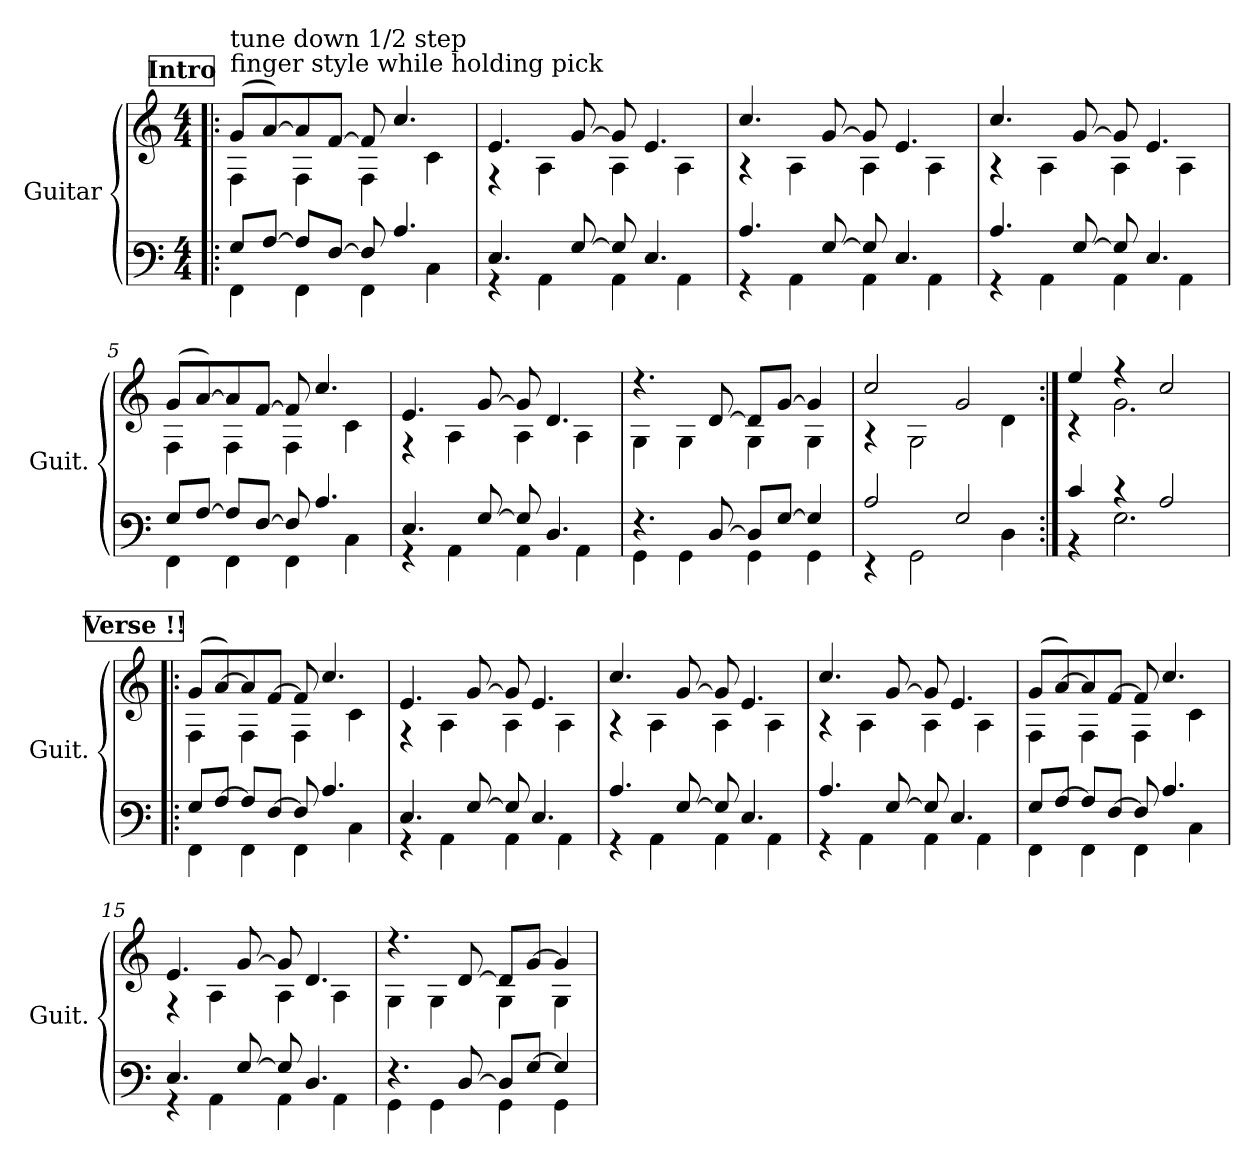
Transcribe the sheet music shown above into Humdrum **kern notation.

**kern	**kern
*part1	*part1
*staff2	*staff1
*I"Guitar	*
*I'Guit.	*
*stria6	*
*	*clefG2
*ITrd7c12	*ITrd7c12
*k[]	*k[]
*M4/4	*M4/4
*MM180	*MM180
!!LO:REH:place=s1:a:B:fs=14:t=Intro
=1!|:	=1!|:
*^	*^
!	!	!LO:TX:a:t=finger style while holding pick	!
!	!	!LO:TX:a:t=tune down 1/2 step	!
8GGL	4FFF	(>8G/L	4FF\
[8AAJ	.	[8A/)	.
8AAL]	4FFF	8A/]	4FF\
[8FFJ	.	[8F/J	.
8FF]	4FFF	8F/]	4FF\
4.C	.	4.c/	.
.	4CC	.	4C\
=2	=2	=2	=2
4.EE	4r	4.E/	4r
.	4AAA	.	4AA\
[8GG	.	[8G/	.
8GG]	4AAA	8G/]	4AA\
4.EE	.	4.E/	.
.	4AAA	.	4AA\
=3	=3	=3	=3
4.C	4r	4.c/	4r
.	4AAA	.	4AA\
[8GG	.	[8G/	.
8GG]	4AAA	8G/]	4AA\
4.EE	.	4.E/	.
.	4AAA	.	4AA\
=4	=4	=4	=4
4.C	4r	4.c/	4r
.	4AAA	.	4AA\
[8GG	.	[8G/	.
8GG]	4AAA	8G/]	4AA\
4.EE	.	4.E/	.
.	4AAA	.	4AA\
!!LO:LB:g=z	!!
=5	=5	=5	=5
8GGL	4FFF	(>8G/L	4FF\
[8AAJ	.	[8A/)	.
8AAL]	4FFF	8A/]	4FF\
[8FFJ	.	[8F/J	.
8FF]	4FFF	8F/]	4FF\
4.C	.	4.c/	.
.	4CC	.	4C\
=6	=6	=6	=6
4.EE	4r	4.E/	4r
.	4AAA	.	4AA\
[8GG	.	[8G/	.
8GG]	4AAA	8G/]	4AA\
4.DD	.	4.D/	.
.	4AAA	.	4AA\
=7	=7	=7	=7
4.r	4GGG	4.r	4GG\
.	4GGG	.	4GG\
[8DD	.	[8D/	.
8DDL]	4GGG	8D/L]	4GG\
[8GGJ	.	[8G/J	.
4GG]	4GGG	4G/]	4GG\
=8	=8	=8	=8
2C	4r	2c/	4r
.	2GGG	.	2GG\
2GG	.	2G/	.
.	4DD	.	4D\
=9:|!	=9:|!	=9:|!	=9:|!
4E	4r	4e/	4r
4r	2.GG	4r	2.G\
2C	.	2c/	.
!!LO:LB:g=z	!!
!!LO:REH:place=s1:a:B:fs=14:t=Verse	!!
=10!|:	=10!|:	=10!|:	=10!|:
8GGL	4FFF	(>8G/L	4FF\
[8AAJ	.	[8A/)	.
8AAL]	4FFF	8A/]	4FF\
[8FFJ	.	[8F/J	.
8FF]	4FFF	8F/]	4FF\
4.C	.	4.c/	.
.	4CC	.	4C\
=11	=11	=11	=11
4.EE	4r	4.E/	4r
.	4AAA	.	4AA\
[8GG	.	[8G/	.
8GG]	4AAA	8G/]	4AA\
4.EE	.	4.E/	.
.	4AAA	.	4AA\
=12	=12	=12	=12
4.C	4r	4.c/	4r
.	4AAA	.	4AA\
[8GG	.	[8G/	.
8GG]	4AAA	8G/]	4AA\
4.EE	.	4.E/	.
.	4AAA	.	4AA\
=13	=13	=13	=13
4.C	4r	4.c/	4r
.	4AAA	.	4AA\
[8GG	.	[8G/	.
8GG]	4AAA	8G/]	4AA\
4.EE	.	4.E/	.
.	4AAA	.	4AA\
!!LO:LB:g=z	!!
=14	=14	=14	=14
8GGL	4FFF	(>8G/L	4FF\
[8AAJ	.	[8A/)	.
8AAL]	4FFF	8A/]	4FF\
[8FFJ	.	[8F/J	.
8FF]	4FFF	8F/]	4FF\
4.C	.	4.c/	.
.	4CC	.	4C\
=15	=15	=15	=15
4.EE	4r	4.E/	4r
.	4AAA	.	4AA\
[8GG	.	[8G/	.
8GG]	4AAA	8G/]	4AA\
4.DD	.	4.D/	.
.	4AAA	.	4AA\
=16	=16	=16	=16
4.r	4GGG	4.r	4GG\
.	4GGG	.	4GG\
[8DD	.	[8D/	.
8DDL]	4GGG	8D/L]	4GG\
[8GGJ	.	[8G/J	.
4GG]	4GGG	4G/]	4GG\
*v	*v	*	*
*	*v	*v
=	=
*-	*-
